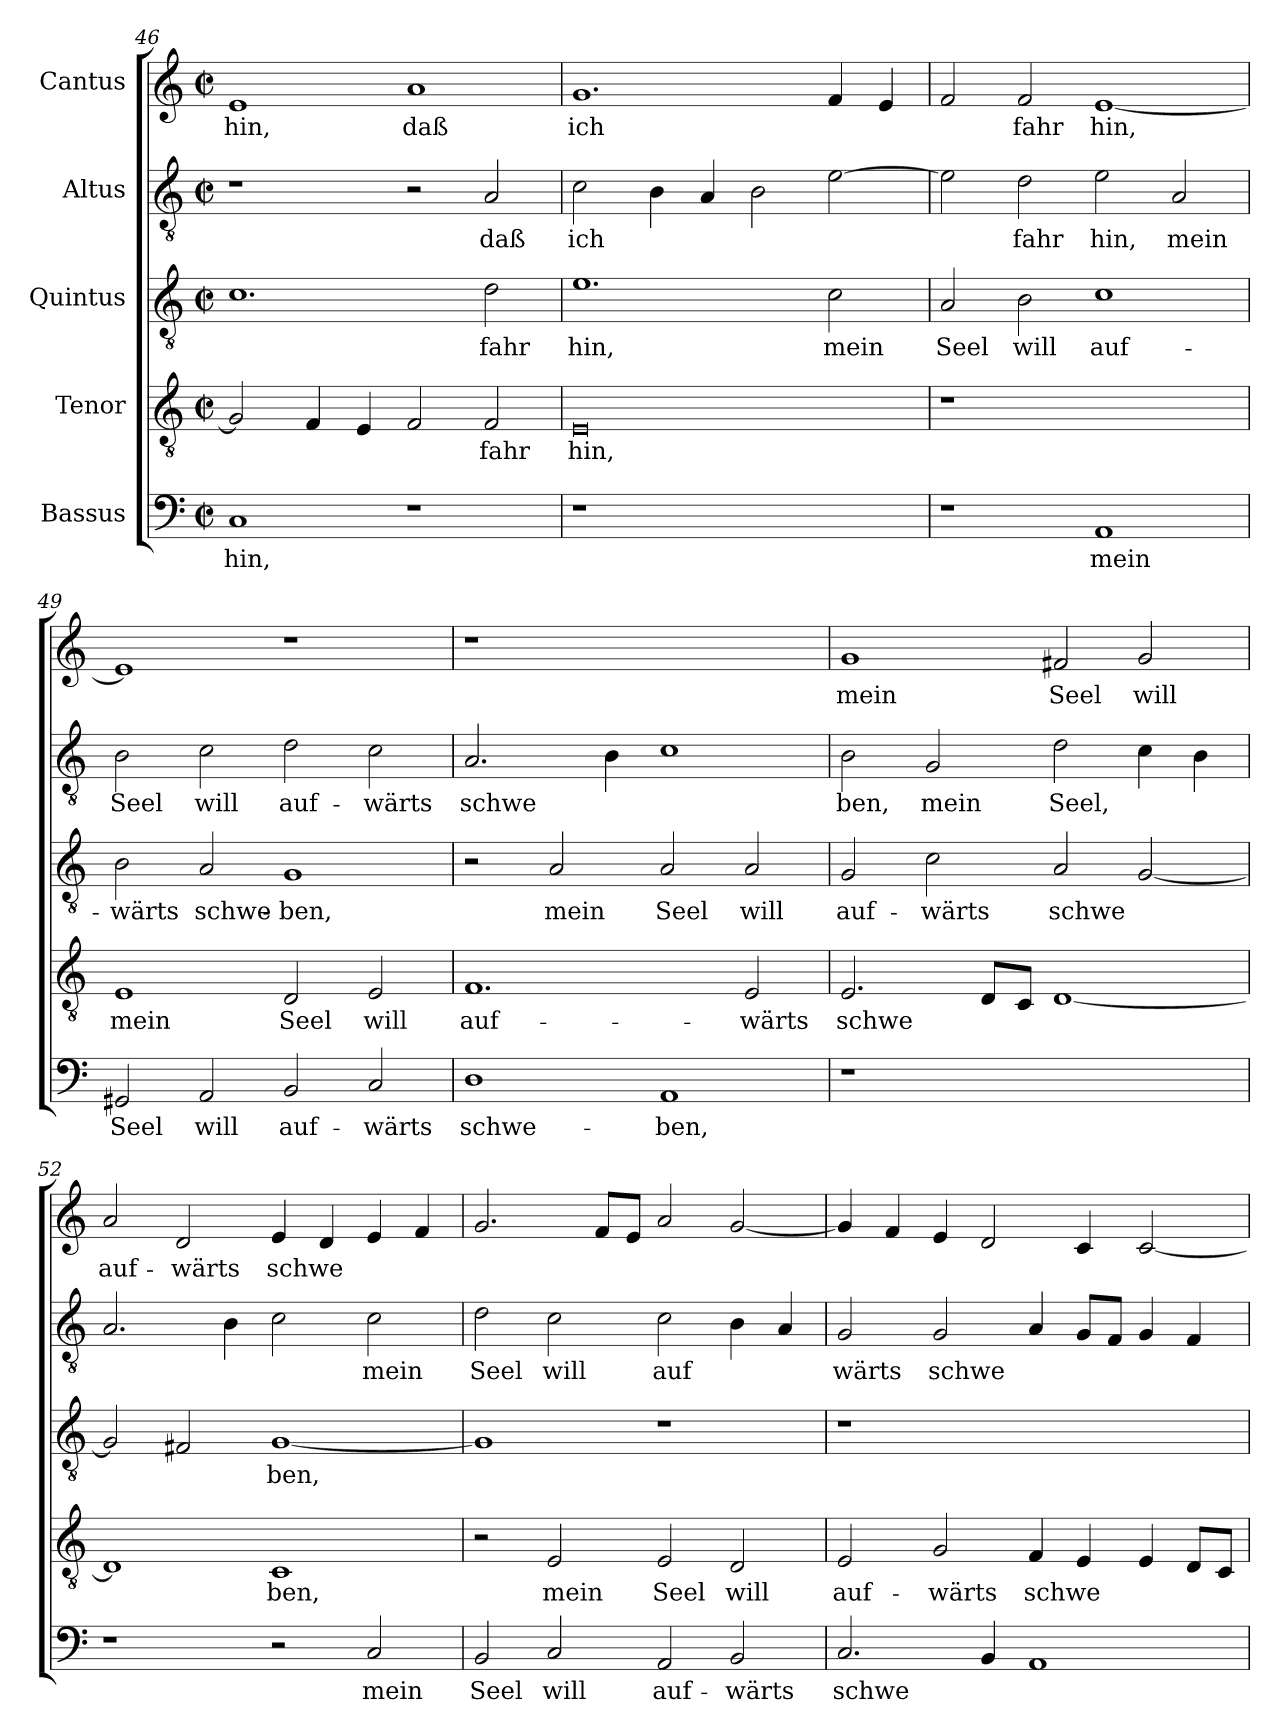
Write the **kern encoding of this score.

**kern	**text	**kern	**text	**kern	**text	**kern	**text	**kern	**text
*part5	*part5	*part4	*part4	*part3	*part3	*part2	*part2	*part1	*part1
*staff5	*staff5	*staff4	*staff4	*staff3	*staff3	*staff2	*staff2	*staff1	*staff1
*I"Bassus	*	*I"Tenor	*	*I"Quintus	*	*I"Altus	*	*I"Cantus	*
!!LO:PB:g=z
*clefF4	*	*clefGv2	*	*clefGv2	*	*clefGv2	*	*clefG2	*
*k[]	*	*k[]	*	*k[]	*	*k[]	*	*k[]	*
*C:	*	*C:	*	*C:	*	*C:	*	*C:	*
*M2/2	*	*M2/2	*	*M2/2	*	*M2/2	*	*M2/2	*
*met(c|)	*	*met(c|)	*	*met(c|)	*	*met(c|)	*	*met(c|)	*
=46	=46	=46	=46	=46	=46	=46	=46	=46	=46
!	!LO:LY:b:cj	!	!LO:LY:b:cj	!	!LO:LY:b:cj	!	!	!	!LO:LY:b:cj
1C	hin,	2G/]	.	1.c	.	1r	.	1e	hin,
!	!	!	!LO:LY:b:cj	!	!	!	!	!	!
.	.	4F/	.	.	.	.	.	.	.
!	!	!	!LO:LY:b:cj	!	!	!	!	!	!
.	.	4E/	.	.	.	.	.	.	.
!	!	!	!LO:LY:b:cj	!	!	!	!	!	!LO:LY:b:cj
1r	.	2F/	.	.	.	2r	.	1a	daß
!	!	!	!LO:LY:b:cj	!	!LO:LY:b:cj	!	!LO:LY:b:cj	!	!
.	.	2F/	fahr	2d\	fahr	2A/	daß	.	.
=47	=47	=47	=47	=47	=47	=47	=47	=47	=47
!	!	!	!LO:LY:b:cj	!	!LO:LY:b:cj	!	!LO:LY:b:cj	!	!LO:LY:b:cj
1r	.	0E	hin,	1.e	hin,	2c\	ich	1.g	ich
!	!	!	!	!	!	!	!LO:LY:b:cj	!	!
.	.	.	.	.	.	4B\	.	.	.
!	!	!	!	!	!	!	!LO:LY:b:cj	!	!
.	.	.	.	.	.	4A/	.	.	.
!	!	!	!	!	!	!	!LO:LY:b:cj	!	!
1ryy	.	.	.	.	.	2B\	.	.	.
!	!	!	!	!	!LO:LY:b:cj	!	!LO:LY:b:cj	!	!LO:LY:b:cj
.	.	.	.	2c\	mein	[>2e\	.	4f/	.
!	!	!	!	!	!	!	!	!	!LO:LY:b:cj
.	.	.	.	.	.	.	.	4e/	.
=48	=48	=48	=48	=48	=48	=48	=48	=48	=48
!	!	!	!	!	!LO:LY:b:cj	!	!LO:LY:b:cj	!	!LO:LY:b:cj
1r	.	1r	.	2A/	Seel	2e\]	.	2f/	.
!	!	!	!	!	!LO:LY:b:cj	!	!LO:LY:b:cj	!	!LO:LY:b:cj
.	.	.	.	2B\	will	2d\	fahr	2f/	fahr
!	!LO:LY:b:cj	!	!	!	!LO:LY:b:cj	!	!LO:LY:b:cj	!	!LO:LY:b:cj
1AA	mein	1ryy	.	1c	auf-	2e\	hin,	[<1e	hin,
!	!	!	!	!	!	!	!LO:LY:b:cj	!	!
.	.	.	.	.	.	2A/	mein	.	.
=49	=49	=49	=49	=49	=49	=49	=49	=49	=49
!	!LO:LY:b:cj	!	!LO:LY:b:cj	!	!LO:LY:b:cj	!	!LO:LY:b:cj	!	!LO:LY:b:cj
2GG#X/	Seel	1E	mein	2B\	-wärts	2B\	Seel	1e]	.
!	!LO:LY:b:cj	!	!	!	!LO:LY:b:cj	!	!LO:LY:b:cj	!	!
2AA/	will	.	.	2A/	schwe-	2c\	will	.	.
!	!LO:LY:b:cj	!	!LO:LY:b:cj	!	!LO:LY:b:cj	!	!LO:LY:b:cj	!	!
2BB/	auf-	2D/	Seel	1G	-ben,	2d\	auf-	1r	.
!	!LO:LY:b:cj	!	!LO:LY:b:cj	!	!	!	!LO:LY:b:cj	!	!
2C/	-wärts	2E/	will	.	.	2c\	-wärts	.	.
=50	=50	=50	=50	=50	=50	=50	=50	=50	=50
!	!LO:LY:b:cj	!	!LO:LY:b:cj	!	!	!	!LO:LY:b:cj	!	!
1D	schwe-	1.F	auf-	2r	.	2.A/	schwe-	1r	.
!	!	!	!	!	!LO:LY:b:cj	!	!	!	!
.	.	.	.	2A/	mein	.	.	.	.
!	!	!	!	!	!	!	!LO:LY:b:cj	!	!
.	.	.	.	.	.	4B\	--	.	.
!	!LO:LY:b:cj	!	!	!	!LO:LY:b:cj	!	!LO:LY:b:cj	!	!
1AA	-ben,	.	.	2A/	Seel	1c	--	1ryy	.
!	!	!	!LO:LY:b:cj	!	!LO:LY:b:cj	!	!	!	!
.	.	2E/	-wärts	2A/	will	.	.	.	.
!!LO:LB:g=z
=51	=51	=51	=51	=51	=51	=51	=51	=51	=51
!	!	!	!LO:LY:b:cj	!	!LO:LY:b:cj	!	!LO:LY:b:cj	!	!LO:LY:b:cj
1r	.	2.E/	schwe-	2G/	auf-	2B\	-ben,	1g	mein
!	!	!	!	!	!LO:LY:b:cj	!	!LO:LY:b:cj	!	!
.	.	.	.	2c\	-wärts	2G/	mein	.	.
!	!	!	!LO:LY:b:cj	!	!	!	!	!	!
.	.	8D/L	--	.	.	.	.	.	.
!	!	!	!LO:LY:b:cj	!	!	!	!	!	!
.	.	8C/J	--	.	.	.	.	.	.
!	!	!	!LO:LY:b:cj	!	!LO:LY:b:cj	!	!LO:LY:b:cj	!	!LO:LY:b:cj
1ryy	.	[<1D	--	2A/	schwe-	2d\	Seel,	2f#X/	Seel
!	!	!	!	!	!LO:LY:b:cj	!	!LO:LY:b:cj	!	!LO:LY:b:cj
.	.	.	.	[<2G/	--	4c\	.	2g/	will
!	!	!	!	!	!	!	!LO:LY:b:cj	!	!
.	.	.	.	.	.	4B\	.	.	.
=52	=52	=52	=52	=52	=52	=52	=52	=52	=52
!	!	!	!LO:LY:b:cj	!	!LO:LY:b:cj	!	!LO:LY:b:cj	!	!LO:LY:b:cj
1r	.	1D]	--	2G/]	--	2.A/	.	2a/	auf-
!	!	!	!	!	!LO:LY:b:cj	!	!	!	!LO:LY:b:cj
.	.	.	.	2F#X/	--	.	.	2d/	-wärts
!	!	!	!	!	!	!	!LO:LY:b:cj	!	!
.	.	.	.	.	.	4B\	.	.	.
!	!	!	!LO:LY:b:cj	!	!LO:LY:b:cj	!	!LO:LY:b:cj	!	!LO:LY:b:cj
2r	.	1C	-ben,	[<1G	-ben,	2c\	.	4e/	schwe-
!	!	!	!	!	!	!	!	!	!LO:LY:b:cj
.	.	.	.	.	.	.	.	4d/	--
!	!LO:LY:b:cj	!	!	!	!	!	!LO:LY:b:cj	!	!LO:LY:b:cj
2C/	mein	.	.	.	.	2c\	mein	4e/	--
!	!	!	!	!	!	!	!	!	!LO:LY:b:cj
.	.	.	.	.	.	.	.	4f/	--
=53	=53	=53	=53	=53	=53	=53	=53	=53	=53
!	!LO:LY:b:cj	!	!	!	!LO:LY:b:cj	!	!LO:LY:b:cj	!	!LO:LY:b:cj
2BB/	Seel	2r	.	1G]	.	2d\	Seel	2.g/	--
!	!LO:LY:b:cj	!	!LO:LY:b:cj	!	!	!	!LO:LY:b:cj	!	!
2C/	will	2E/	mein	.	.	2c\	will	.	.
!	!	!	!	!	!	!	!	!	!LO:LY:b:cj
.	.	.	.	.	.	.	.	8f/L	--
!	!	!	!	!	!	!	!	!	!LO:LY:b:cj
.	.	.	.	.	.	.	.	8e/J	--
!	!LO:LY:b:cj	!	!LO:LY:b:cj	!	!	!	!LO:LY:b:cj	!	!LO:LY:b:cj
2AA/	auf-	2E/	Seel	1r	.	2c\	auf-	2a/	--
!	!LO:LY:b:cj	!	!LO:LY:b:cj	!	!	!	!LO:LY:b:cj	!	!LO:LY:b:cj
2BB/	-wärts	2D/	will	.	.	4B\	--	[<2g/	--
!	!	!	!	!	!	!	!LO:LY:b:cj	!	!
.	.	.	.	.	.	4A/	--	.	.
=54	=54	=54	=54	=54	=54	=54	=54	=54	=54
!	!LO:LY:b:cj	!	!LO:LY:b:cj	!	!	!	!LO:LY:b:cj	!	!LO:LY:b:cj
2.C/	schwe-	2E/	auf-	1r	.	2G/	-wärts	4g/]	--
!	!	!	!	!	!	!	!	!	!LO:LY:b:cj
.	.	.	.	.	.	.	.	4f/	--
!	!	!	!LO:LY:b:cj	!	!	!	!LO:LY:b:cj	!	!LO:LY:b:cj
.	.	2G/	-wärts	.	.	2G/	schwe-	4e/	--
!	!LO:LY:b:cj	!	!	!	!	!	!	!	!LO:LY:b:cj
4BB/	--	.	.	.	.	.	.	2d/	--
!	!LO:LY:b:cj	!	!LO:LY:b:cj	!	!	!	!LO:LY:b:cj	!	!
1AA	--	4F/	schwe-	1ryy	.	4A/	--	.	.
!	!	!	!LO:LY:b:cj	!	!	!	!LO:LY:b:cj	!	!LO:LY:b:cj
.	.	4E/	--	.	.	8G/L	--	4c/	--
!	!	!	!	!	!	!	!LO:LY:b:cj	!	!
.	.	.	.	.	.	8F/J	--	.	.
!	!	!	!LO:LY:b:cj	!	!	!	!LO:LY:b:cj	!	!LO:LY:b:cj
.	.	4E/	--	.	.	4G/	--	[<2c/	--
!	!	!	!LO:LY:b:cj	!	!	!	!LO:LY:b:cj	!	!
.	.	8D/L	--	.	.	4F/	--	.	.
!	!	!	!LO:LY:b:cj	!	!	!	!	!	!
.	.	8C/J	--	.	.	.	.	.	.
=	=	=	=	=	=	=	=	=	=
*-	*-	*-	*-	*-	*-	*-	*-	*-	*-
